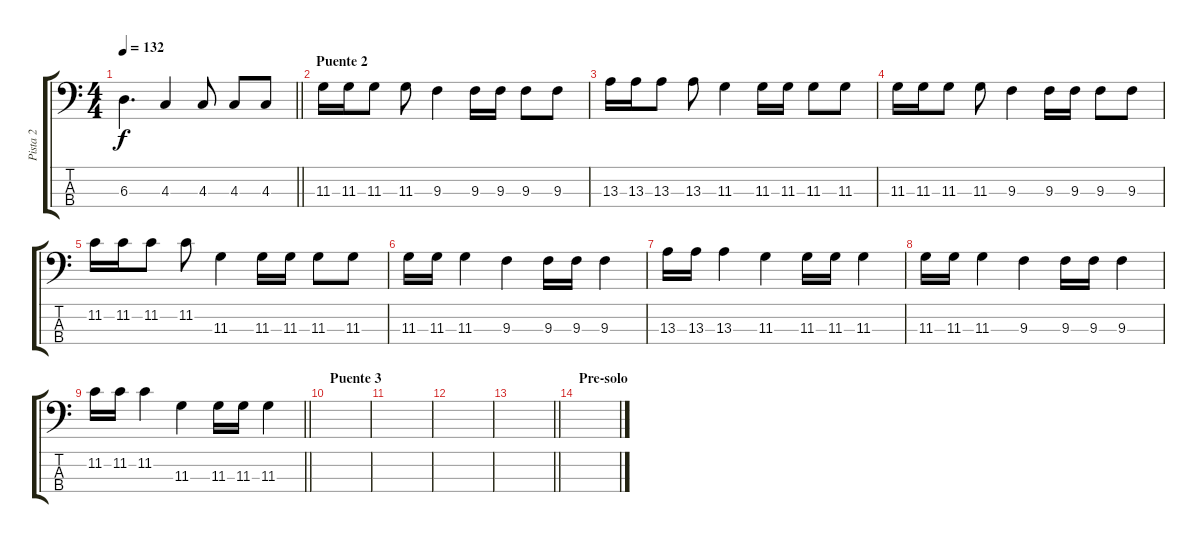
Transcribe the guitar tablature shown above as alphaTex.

\track ("Pista 2" "Pista 2") {instrument electricbassfinger}
\staff {score tabs}
\tuning (Gb2 Db2 Ab1 Eb1) {hide}
\ts (4 4)
\tempo 132
\clef f4
\barLineRight lightlight
\ks c
6.3.4{d dy f} 4.3.4 4.3.8 4.3.8 4.3.8 |
\section ("" "Puente 2")
11.3.16 11.3.16 11.3.8 11.3.8 9.3.4 9.3.16 9.3.16 9.3.8 9.3.8 |
13.3.16 13.3.16 13.3.8 13.3.8 11.3.4 11.3.16 11.3.16 11.3.8 11.3.8 |
11.3.16 11.3.16 11.3.8 11.3.8 9.3.4 9.3.16 9.3.16 9.3.8 9.3.8 |
11.2.16 11.2.16 11.2.8 11.2.8 11.3.4 11.3.16 11.3.16 11.3.8 11.3.8 |
11.3.16 11.3.16 11.3.4 9.3.4 9.3.16 9.3.16 9.3.4 |
13.3.16 13.3.16 13.3.4 11.3.4 11.3.16 11.3.16 11.3.4 |
11.3.16 11.3.16 11.3.4 9.3.4 9.3.16 9.3.16 9.3.4 |
\barLineRight lightlight
11.2.16 11.2.16 11.2.4 11.3.4 11.3.16 11.3.16 11.3.4 |
\section ("" "Puente 3")
|
|
|
\barLineRight lightlight
|
\section ("" "Pre-solo")
